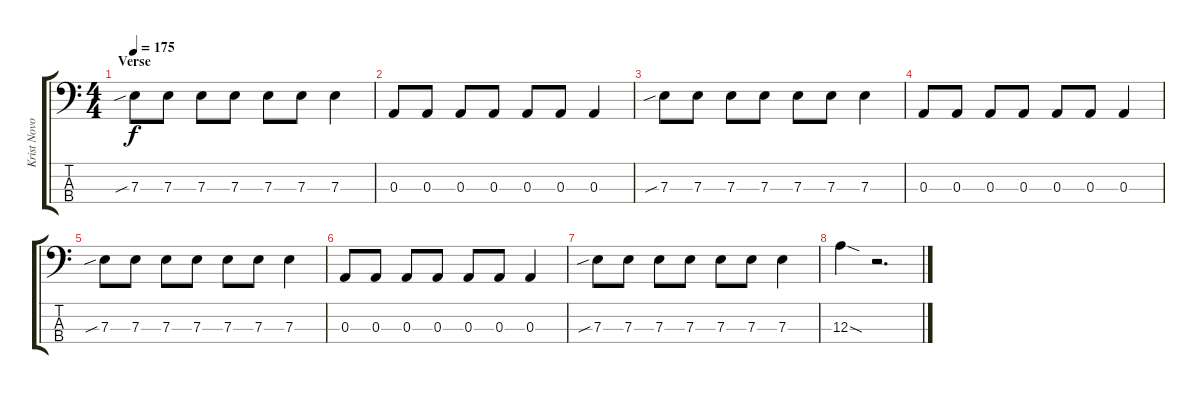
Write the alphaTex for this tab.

\track ("Krist Novoselic" "Krist Novo") {solo instrument distortionguitar}
\staff {score tabs}
\tuning (G2 D2 A1 E1) {hide}
\ts (4 4)
\section ("" "Verse")
\tempo 175
\clef f4
\ks c
7.3{sib}.8{dy f} 7.3.8 7.3.8 7.3.8 7.3.8 7.3.8 7.3.4 |
0.3.8 0.3.8 0.3.8 0.3.8 0.3.8 0.3.8 0.3.4 |
7.3{sib}.8 7.3.8 7.3.8 7.3.8 7.3.8 7.3.8 7.3.4 |
0.3.8 0.3.8 0.3.8 0.3.8 0.3.8 0.3.8 0.3.4 |
7.3{sib}.8 7.3.8 7.3.8 7.3.8 7.3.8 7.3.8 7.3.4 |
0.3.8 0.3.8 0.3.8 0.3.8 0.3.8 0.3.8 0.3.4 |
7.3{sib}.8 7.3.8 7.3.8 7.3.8 7.3.8 7.3.8 7.3.4 |
12.3{sod}.4 r.2{d}
